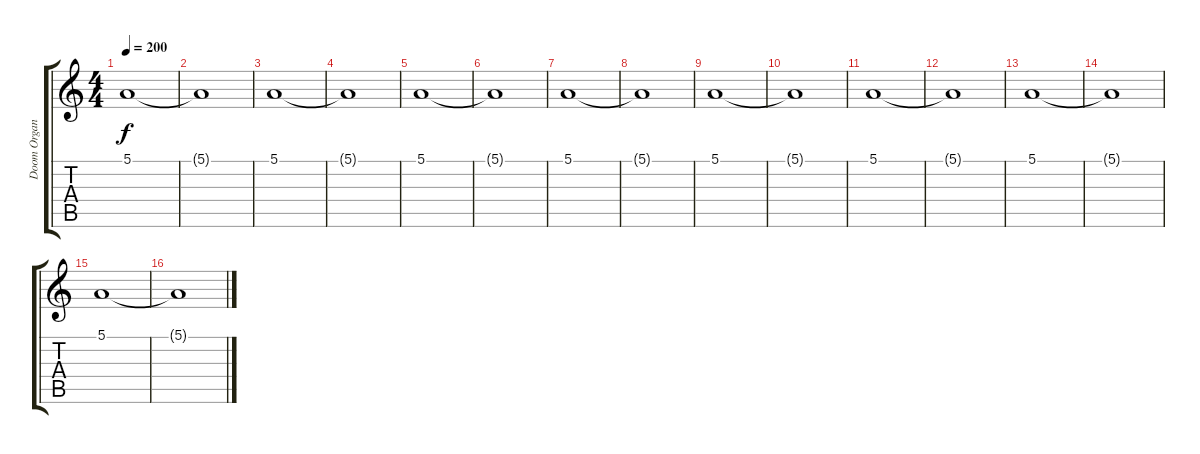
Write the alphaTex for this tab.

\track ("Doom Organ 1" "Doom Organ") {instrument rockorgan}
\staff {score tabs}
\tuning (E4 B3 G3 D3 A2 E2) {hide}
\ts (4 4)
\tempo 200
\clef g2
\ks c
5.1.1{dy f} |
5.1{t}.1 |
5.1.1 |
5.1{t}.1 |
5.1.1 |
5.1{t}.1 |
5.1.1 |
5.1{t}.1 |
5.1.1 |
5.1{t}.1 |
5.1.1 |
5.1{t}.1 |
5.1.1 |
5.1{t}.1 |
5.1.1 |
5.1{t}.1
